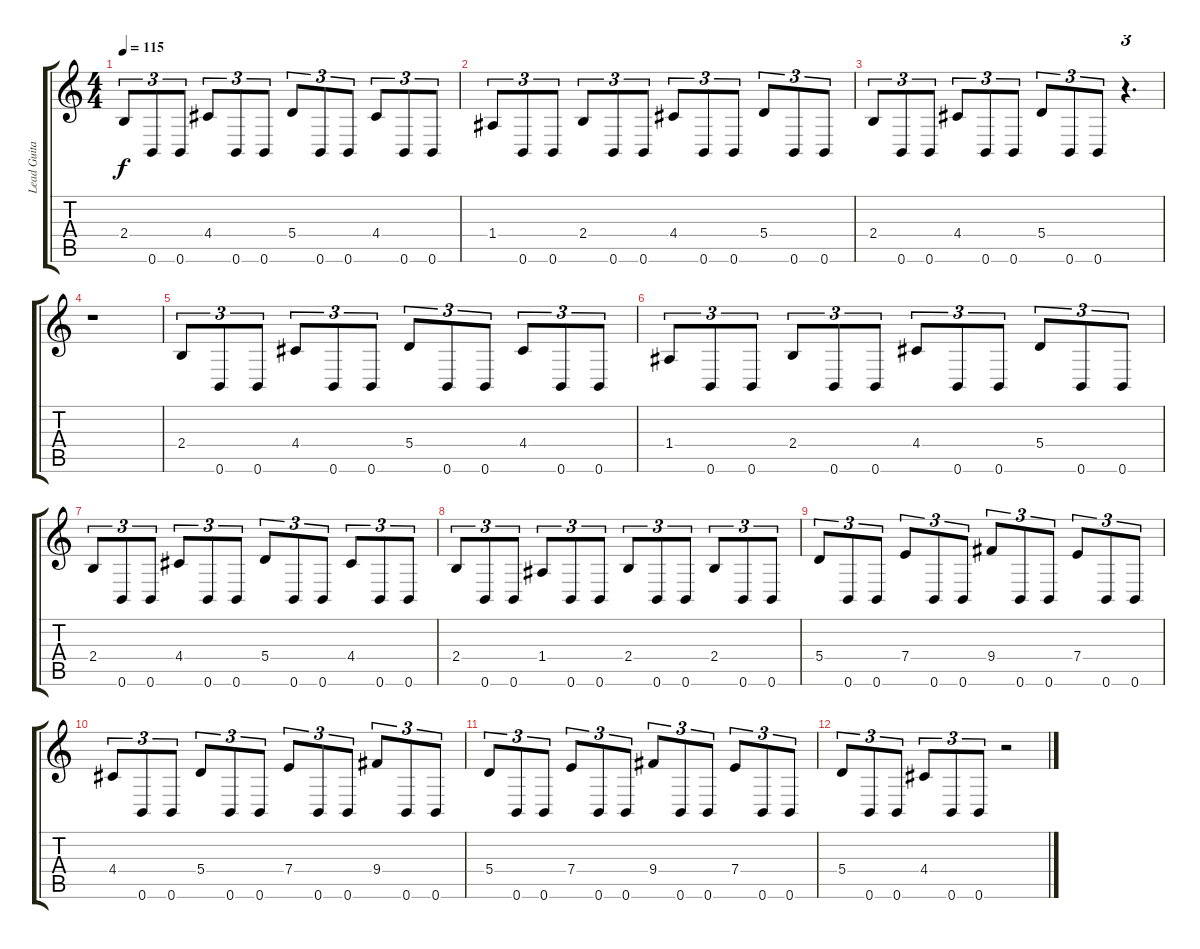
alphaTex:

\track ("Lead Guitar 2" "Lead Guita") {instrument distortionguitar}
\staff {score tabs}
\tuning (B3 Gb3 D3 A2 E2 B1) {hide}
\ts (4 4)
\tempo 115
\clef g2
\ks c
2.4.8{tu (3 2) dy f} 0.6.8{tu (3 2)} 0.6.8{tu (3 2)} 4.4.8{tu (3 2)} 0.6.8{tu (3 2)} 0.6.8{tu (3 2)} 5.4.8{tu (3 2)} 0.6.8{tu (3 2)} 0.6.8{tu (3 2)} 4.4.8{tu (3 2)} 0.6.8{tu (3 2)} 0.6.8{tu (3 2)} |
1.4.8{tu (3 2)} 0.6.8{tu (3 2)} 0.6.8{tu (3 2)} 2.4.8{tu (3 2)} 0.6.8{tu (3 2)} 0.6.8{tu (3 2)} 4.4.8{tu (3 2)} 0.6.8{tu (3 2)} 0.6.8{tu (3 2)} 5.4.8{tu (3 2)} 0.6.8{tu (3 2)} 0.6.8{tu (3 2)} |
2.4.8{tu (3 2)} 0.6.8{tu (3 2)} 0.6.8{tu (3 2)} 4.4.8{tu (3 2)} 0.6.8{tu (3 2)} 0.6.8{tu (3 2)} 5.4.8{tu (3 2)} 0.6.8{tu (3 2)} 0.6.8{tu (3 2)} r.4{d tu (3 2)} |
r.1 |
2.4.8{tu (3 2)} 0.6.8{tu (3 2)} 0.6.8{tu (3 2)} 4.4.8{tu (3 2)} 0.6.8{tu (3 2)} 0.6.8{tu (3 2)} 5.4.8{tu (3 2)} 0.6.8{tu (3 2)} 0.6.8{tu (3 2)} 4.4.8{tu (3 2)} 0.6.8{tu (3 2)} 0.6.8{tu (3 2)} |
1.4.8{tu (3 2)} 0.6.8{tu (3 2)} 0.6.8{tu (3 2)} 2.4.8{tu (3 2)} 0.6.8{tu (3 2)} 0.6.8{tu (3 2)} 4.4.8{tu (3 2)} 0.6.8{tu (3 2)} 0.6.8{tu (3 2)} 5.4.8{tu (3 2)} 0.6.8{tu (3 2)} 0.6.8{tu (3 2)} |
2.4.8{tu (3 2)} 0.6.8{tu (3 2)} 0.6.8{tu (3 2)} 4.4.8{tu (3 2)} 0.6.8{tu (3 2)} 0.6.8{tu (3 2)} 5.4.8{tu (3 2)} 0.6.8{tu (3 2)} 0.6.8{tu (3 2)} 4.4.8{tu (3 2)} 0.6.8{tu (3 2)} 0.6.8{tu (3 2)} |
2.4.8{tu (3 2)} 0.6.8{tu (3 2)} 0.6.8{tu (3 2)} 1.4.8{tu (3 2)} 0.6.8{tu (3 2)} 0.6.8{tu (3 2)} 2.4.8{tu (3 2)} 0.6.8{tu (3 2)} 0.6.8{tu (3 2)} 2.4.8{tu (3 2)} 0.6.8{tu (3 2)} 0.6.8{tu (3 2)} |
5.4.8{tu (3 2)} 0.6.8{tu (3 2)} 0.6.8{tu (3 2)} 7.4.8{tu (3 2)} 0.6.8{tu (3 2)} 0.6.8{tu (3 2)} 9.4.8{tu (3 2)} 0.6.8{tu (3 2)} 0.6.8{tu (3 2)} 7.4.8{tu (3 2)} 0.6.8{tu (3 2)} 0.6.8{tu (3 2)} |
4.4.8{tu (3 2)} 0.6.8{tu (3 2)} 0.6.8{tu (3 2)} 5.4.8{tu (3 2)} 0.6.8{tu (3 2)} 0.6.8{tu (3 2)} 7.4.8{tu (3 2)} 0.6.8{tu (3 2)} 0.6.8{tu (3 2)} 9.4.8{tu (3 2)} 0.6.8{tu (3 2)} 0.6.8{tu (3 2)} |
5.4.8{tu (3 2)} 0.6.8{tu (3 2)} 0.6.8{tu (3 2)} 7.4.8{tu (3 2)} 0.6.8{tu (3 2)} 0.6.8{tu (3 2)} 9.4.8{tu (3 2)} 0.6.8{tu (3 2)} 0.6.8{tu (3 2)} 7.4.8{tu (3 2)} 0.6.8{tu (3 2)} 0.6.8{tu (3 2)} |
5.4.8{tu (3 2)} 0.6.8{tu (3 2)} 0.6.8{tu (3 2)} 4.4.8{tu (3 2)} 0.6.8{tu (3 2)} 0.6.8{tu (3 2)} r.2
